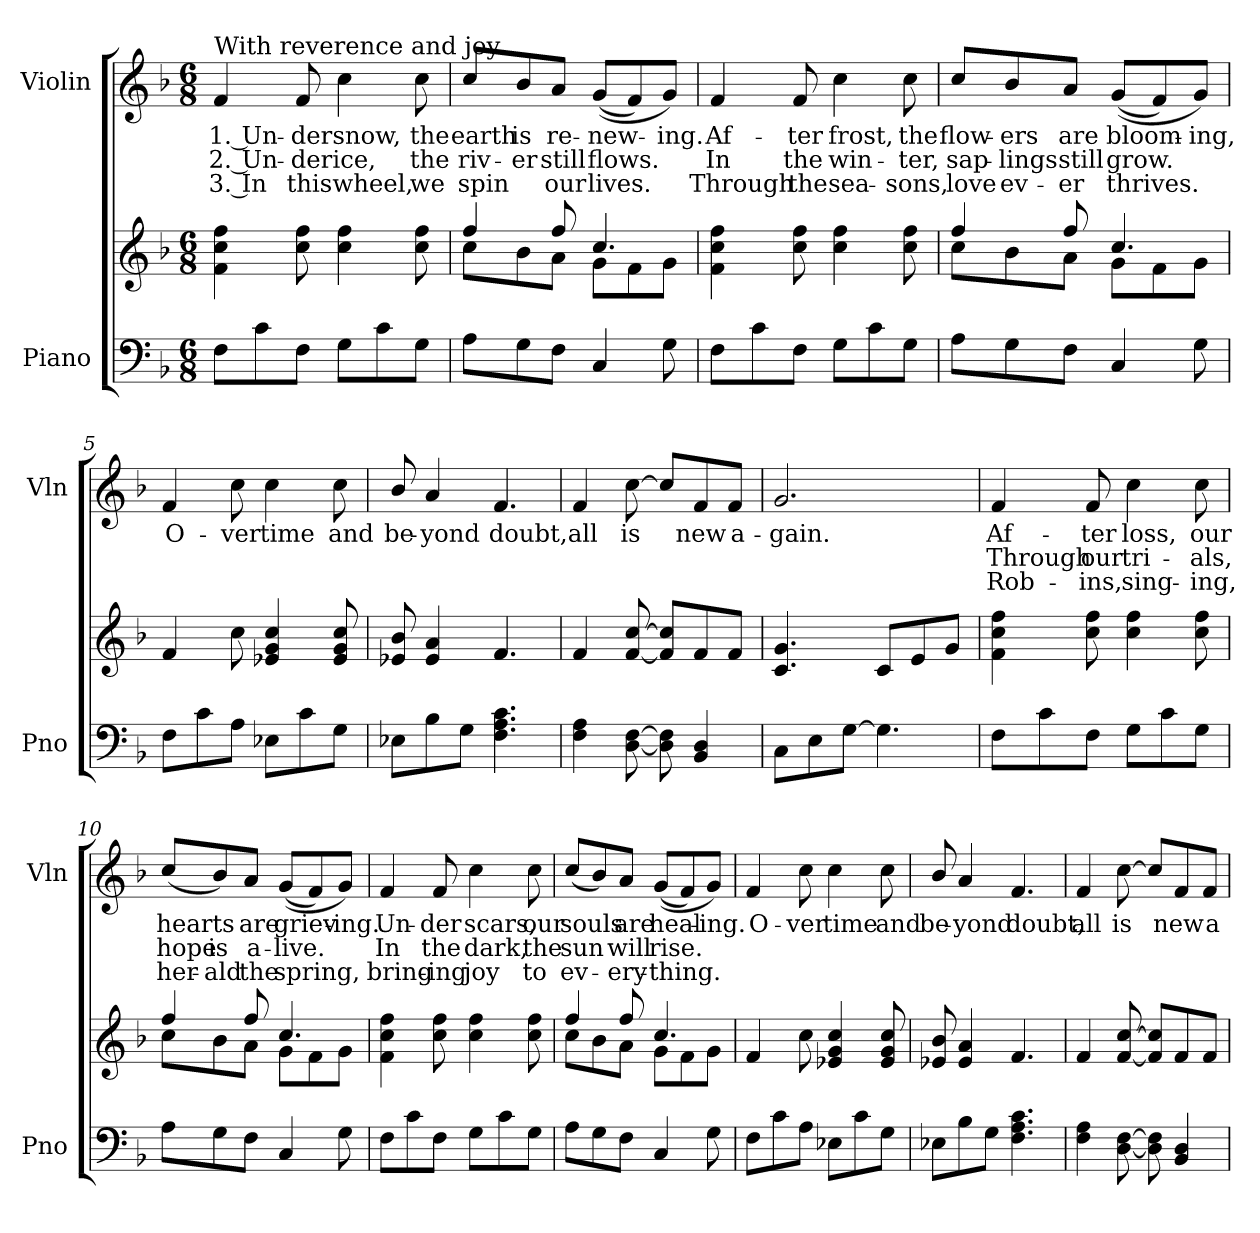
**kern	**kern	**kern	**text	**text	**text
*part2	*part2	*part1	*part1	*part1	*part1
*staff3	*staff2	*staff1	*staff1	*staff1	*staff1
*I"Piano	*	*I"Violin	*	*	*
*I'Pno	*	*I'Vln	*	*	*
*clefF4	*clefG2	*clefG2	*	*	*
*k[b-]	*k[b-]	*k[b-]	*	*	*
*M6/8	*M6/8	*M6/8	*	*	*
*MM90	*MM90	*MM90	*	*	*
=1	=1	=1	=1	=1	=1
!	!	!LO:TX:a:t=With reverence and joy	!	!	!
!	!	!	!LO:LY:b	!LO:LY:b	!LO:LY:b
8F\L	4f\ 4cc\ 4ff\	4f/	1. Un-	2. Un-	3. In
8c\	.	.	.	.	.
!	!	!	!LO:LY:b	!LO:LY:b	!LO:LY:b
8F\J	8cc\ 8ff\	8f/	der	der	this
!	!	!	!LO:LY:b	!LO:LY:b	!LO:LY:b
8G\L	4cc\ 4ff\	4cc\	snow,	ice,	wheel,
8c\	.	.	.	.	.
!	!	!	!LO:LY:b	!LO:LY:b	!LO:LY:b
8G\J	8cc\ 8ff\	8cc\	the	the	we
=2	=2	=2	=2	=2	=2
*	*^	*	*	*	*
!	!	!	!	!LO:LY:b	!LO:LY:b	!LO:LY:b
8A\L	4ff/	8cc\L	8cc/L	earth	riv-	spin
!	!	!	!	!LO:LY:b	!LO:LY:b	!
8G\	.	8b-\	8b-/	is	-er	.
!	!	!	!	!LO:LY:b	!LO:LY:b	!LO:LY:b
8F\J	8ff/	8a\J	8a/J	re-	still	our
!	!	!	!	!LO:LY:b	!LO:LY:b	!LO:LY:b
4C/	4.cc/	8g\L	(<(8g/L	-new-	ﬂows.	lives.
.	.	8f\	8f/)	.	.	.
!	!	!	!	!LO:LY:b	!	!
8G\	.	8g\J	8g/J)	-ing.	.	.
=3	=3	=3	=3	=3	=3	=3
!	!	!	!	!LO:LY:b	!LO:LY:b	!LO:LY:b
*	*v	*v	*	*	*	*
8F\L	4f\ 4cc\ 4ff\	4f/	Af-	In	Through
8c\	.	.	.	.	.
!	!	!	!LO:LY:b	!LO:LY:b	!LO:LY:b
8F\J	8cc\ 8ff\	8f/	-ter	the	the
!	!	!	!LO:LY:b	!LO:LY:b	!LO:LY:b
8G\L	4cc\ 4ff\	4cc\	frost,	win-	sea-
8c\	.	.	.	.	.
!	!	!	!LO:LY:b	!LO:LY:b	!LO:LY:b
8G\J	8cc\ 8ff\	8cc\	the	-ter,	-sons,
=4	=4	=4	=4	=4	=4
*	*^	*	*	*	*
!	!	!	!	!LO:LY:b	!LO:LY:b	!LO:LY:b
8A\L	4ff/	8cc\L	8cc/L	ﬂow-	sap-	love
!	!	!	!	!LO:LY:b	!LO:LY:b	!LO:LY:b
8G\	.	8b-\	8b-/	-ers	-lings	ev-
!	!	!	!	!LO:LY:b	!LO:LY:b	!LO:LY:b
8F\J	8ff/	8a\J	8a/J	are	still	-er
!	!	!	!	!LO:LY:b	!LO:LY:b	!LO:LY:b
4C/	4.cc/	8g\L	(<(8g/L	bloom-	grow.	thrives.
.	.	8f\	8f/)	.	.	.
!	!	!	!	!LO:LY:b	!	!
8G\	.	8g\J	8g/J)	-ing,	.	.
!!LO:LB:g=z
=5	=5	=5	=5	=5	=5	=5
!	!	!	!	!LO:LY:b	!	!
*	*v	*v	*	*	*	*
8F\L	4f/	4f/	O-	.	.
8c\	.	.	.	.	.
!	!	!	!LO:LY:b	!	!
8A\J	8cc\	8cc\	-ver	.	.
!	!	!	!LO:LY:b	!	!
8E-X\L	4e-X/ 4g/ 4cc/	4cc\	time	.	.
8c\	.	.	.	.	.
!	!	!	!LO:LY:b	!	!
8G\J	8e-/ 8g/ 8cc/	8cc\	and	.	.
=6	=6	=6	=6	=6	=6
!	!	!	!LO:LY:b	!	!
8E-X\L	8e-X/ 8b-/	8b-/	be-	.	.
!	!	!	!LO:LY:b	!	!
8B-\	4e-/ 4a/	4a/	-yond	.	.
8G\J	.	.	.	.	.
!	!	!	!LO:LY:b	!	!
4.F\ 4.A\ 4.c\	4.f/	4.f/	doubt,	.	.
=7	=7	=7	=7	=7	=7
!	!	!	!LO:LY:b	!	!
4F\ 4A\	4f/	4f/	all	.	.
!	!	!	!LO:LY:b	!	!
[<8D\ [>8F\	[<8f/ [>8cc/	[>8cc\	is	.	.
8D\] 8F\]	8f/] 8cc/]L	8cc/L]	.	.	.
!	!	!	!LO:LY:b	!	!
4BB-/ 4D/	8f/	8f/	new	.	.
!	!	!	!LO:LY:b	!	!
.	8f/J	8f/J	a-	.	.
=8	=8	=8	=8	=8	=8
!	!	!	!LO:LY:b	!	!
8C\L	4.c/ 4.g/	2.g/	-gain.	.	.
8E\	.	.	.	.	.
[>8G\J	.	.	.	.	.
4.G\]	8c/L	.	.	.	.
.	8e/	.	.	.	.
.	8g/J	.	.	.	.
!!LO:LB:g=z
=9	=9	=9	=9	=9	=9
!	!	!	!LO:LY:b	!LO:LY:b	!LO:LY:b
8F\L	4f\ 4cc\ 4ff\	4f/	Af-	Through	Rob-
8c\	.	.	.	.	.
!	!	!	!LO:LY:b	!LO:LY:b	!LO:LY:b
8F\J	8cc\ 8ff\	8f/	-ter	our	-ins,
!	!	!	!LO:LY:b	!LO:LY:b	!LO:LY:b
8G\L	4cc\ 4ff\	4cc\	loss,	tri-	sing-
8c\	.	.	.	.	.
!	!	!	!LO:LY:b	!LO:LY:b	!LO:LY:b
8G\J	8cc\ 8ff\	8cc\	our	-als,	-ing,
=10	=10	=10	=10	=10	=10
*	*^	*	*	*	*
!	!	!	!	!LO:LY:b	!LO:LY:b	!LO:LY:b
8A\L	4ff/	8cc\L	(<8cc/L	hearts	hope	her-
!	!	!	!	!	!LO:LY:b	!LO:LY:b
8G\	.	8b-\	8b-/)	.	is	-ald
!	!	!	!	!LO:LY:b	!LO:LY:b	!LO:LY:b
8F\J	8ff/	8a\J	8a/J	are	a-	the
!	!	!	!	!LO:LY:b	!LO:LY:b	!LO:LY:b
4C/	4.cc/	8g\L	(<(8g/L	griev-	-live.	spring,
.	.	8f\	8f/)	.	.	.
!	!	!	!	!LO:LY:b	!	!
8G\	.	8g\J	8g/J)	-ing.	.	.
=11	=11	=11	=11	=11	=11	=11
!	!	!	!	!LO:LY:b	!LO:LY:b	!LO:LY:b
*	*v	*v	*	*	*	*
8F\L	4f\ 4cc\ 4ff\	4f/	Un-	In	bring-
8c\	.	.	.	.	.
!	!	!	!LO:LY:b	!LO:LY:b	!LO:LY:b
8F\J	8cc\ 8ff\	8f/	-der	the	-ing
!	!	!	!LO:LY:b	!LO:LY:b	!LO:LY:b
8G\L	4cc\ 4ff\	4cc\	scars,	dark,	joy
8c\	.	.	.	.	.
!	!	!	!LO:LY:b	!LO:LY:b	!LO:LY:b
8G\J	8cc\ 8ff\	8cc\	our	the	to
=12	=12	=12	=12	=12	=12
*	*^	*	*	*	*
!	!	!	!	!LO:LY:b	!LO:LY:b	!LO:LY:b
8A\L	4ff/	8cc\L	(<8cc/L	souls	sun	ev-
8G\	.	8b-\	8b-/)	.	.	.
!	!	!	!	!LO:LY:b	!LO:LY:b	!LO:LY:b
8F\J	8ff/	8a\J	8a/J	are	will	-ery-
!	!	!	!	!LO:LY:b	!LO:LY:b	!LO:LY:b
4C/	4.cc/	8g\L	(<(8g/L	heal-	rise.	-thing.
.	.	8f\	8f/)	.	.	.
!	!	!	!	!LO:LY:b	!	!
8G\	.	8g\J	8g/J)	-ing.	.	.
!!LO:PB:g=z
=13	=13	=13	=13	=13	=13	=13
!	!	!	!	!LO:LY:b	!	!
*	*v	*v	*	*	*	*
8F\L	4f/	4f/	O-	.	.
8c\	.	.	.	.	.
!	!	!	!LO:LY:b	!	!
8A\J	8cc\	8cc\	-ver	.	.
!	!	!	!LO:LY:b	!	!
8E-X\L	4e-X/ 4g/ 4cc/	4cc\	time	.	.
8c\	.	.	.	.	.
!	!	!	!LO:LY:b	!	!
8G\J	8e-/ 8g/ 8cc/	8cc\	and	.	.
=14	=14	=14	=14	=14	=14
!	!	!	!LO:LY:b	!	!
8E-X\L	8e-X/ 8b-/	8b-/	be-	.	.
!	!	!	!LO:LY:b	!	!
8B-\	4e-/ 4a/	4a/	-yond	.	.
8G\J	.	.	.	.	.
!	!	!	!LO:LY:b	!	!
4.F\ 4.A\ 4.c\	4.f/	4.f/	doubt,	.	.
=15	=15	=15	=15	=15	=15
!	!	!	!LO:LY:b	!	!
4F\ 4A\	4f/	4f/	all	.	.
!	!	!	!LO:LY:b	!	!
[<8D\ [>8F\	[<8f/ [>8cc/	[8cc\	is	.	.
8D\] 8F\]	8f/] 8cc/]L	8cc/L]	.	.	.
!	!	!	!LO:LY:b	!	!
4BB-/ 4D/	8f/	8f/	new	.	.
!	!	!	!LO:LY:b	!	!
.	8f/J	8f/J	a-	.	.
=	=	=	=	=	=
*-	*-	*-	*-	*-	*-
